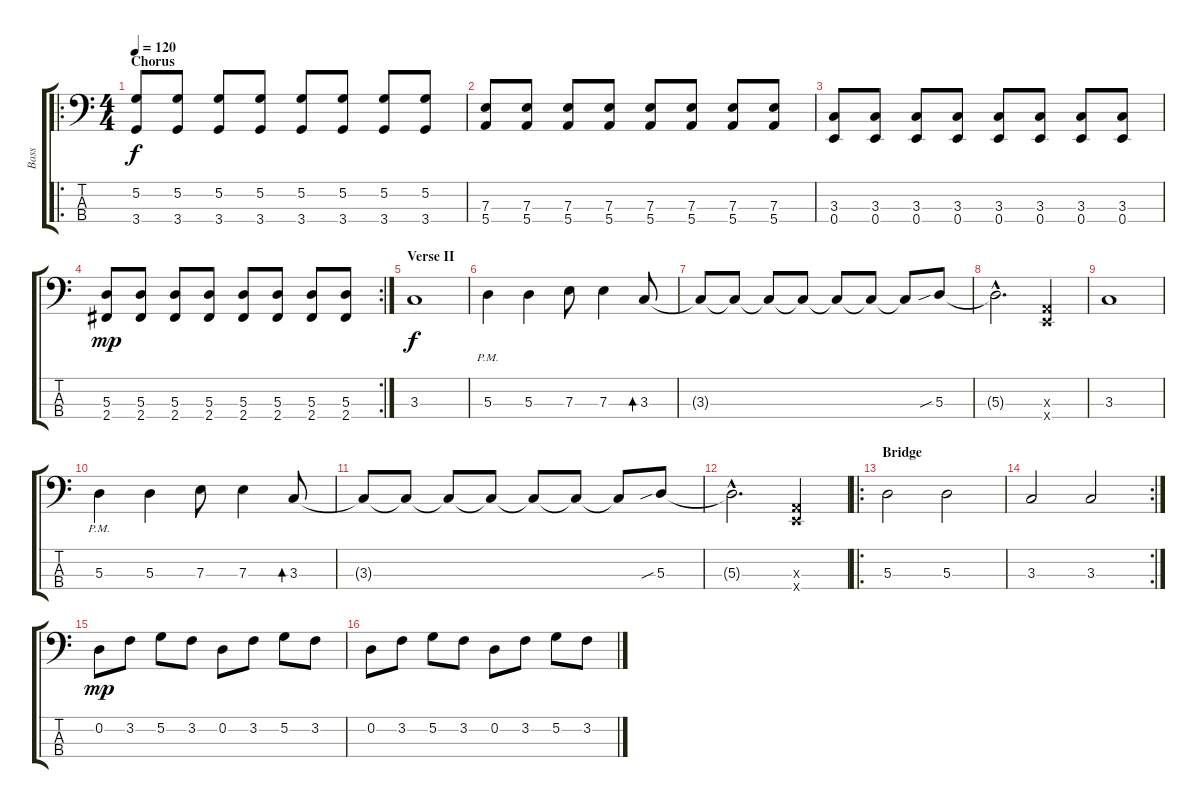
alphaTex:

\track ("Bass" "Bass") {instrument electricbassfinger}
\staff {score tabs}
\tuning (G2 D2 A1 E1) {hide}
\ro
\ts (4 4)
\section ("" "Chorus")
\tempo 120
\clef f4
\ks c
(5.2 3.4).8{dy f} (5.2 3.4).8 (5.2 3.4).8 (5.2 3.4).8 (5.2 3.4).8 (5.2 3.4).8 (5.2 3.4).8 (5.2 3.4).8 |
(7.3 5.4).8 (7.3 5.4).8 (7.3 5.4).8 (7.3 5.4).8 (7.3 5.4).8 (7.3 5.4).8 (7.3 5.4).8 (7.3 5.4).8 |
(3.3 0.4).8 (3.3 0.4).8 (3.3 0.4).8 (3.3 0.4).8 (3.3 0.4).8 (3.3 0.4).8 (3.3 0.4).8 (3.3 0.4).8 |
\rc 2
(5.3 2.4).8{dy mp} (5.3 2.4).8 (5.3 2.4).8 (5.3 2.4).8 (5.3 2.4).8 (5.3 2.4).8 (5.3 2.4).8 (5.3 2.4).8 |
\section ("" "Verse II")
3.3.1{dy f} |
5.3{pm}.4 5.3.4 7.3.8 7.3.4 3.3.8{bd 240} |
3.3{t}.8 3.3{t}.8 3.3{t}.8 3.3{t}.8 3.3{t}.8 3.3{t}.8 3.3{t}.8 5.3{sib}.8 |
5.3{hac t}.2{d} (0.3{x} 0.4{x}).4 |
3.3.1 |
5.3{pm}.4 5.3.4 7.3.8 7.3.4 3.3.8{bd 240} |
3.3{t}.8 3.3{t}.8 3.3{t}.8 3.3{t}.8 3.3{t}.8 3.3{t}.8 3.3{t}.8 5.3{sib}.8 |
5.3{hac t}.2{d} (0.3{x} 0.4{x}).4 |
\ro
\section ("" "Bridge")
5.3.2 5.3.2 |
\rc 2
3.3.2 3.3.2 |
0.2.8{dy mp} 3.2.8 5.2.8 3.2.8 0.2.8 3.2.8 5.2.8 3.2.8 |
0.2.8 3.2.8 5.2.8 3.2.8 0.2.8 3.2.8 5.2.8 3.2.8
